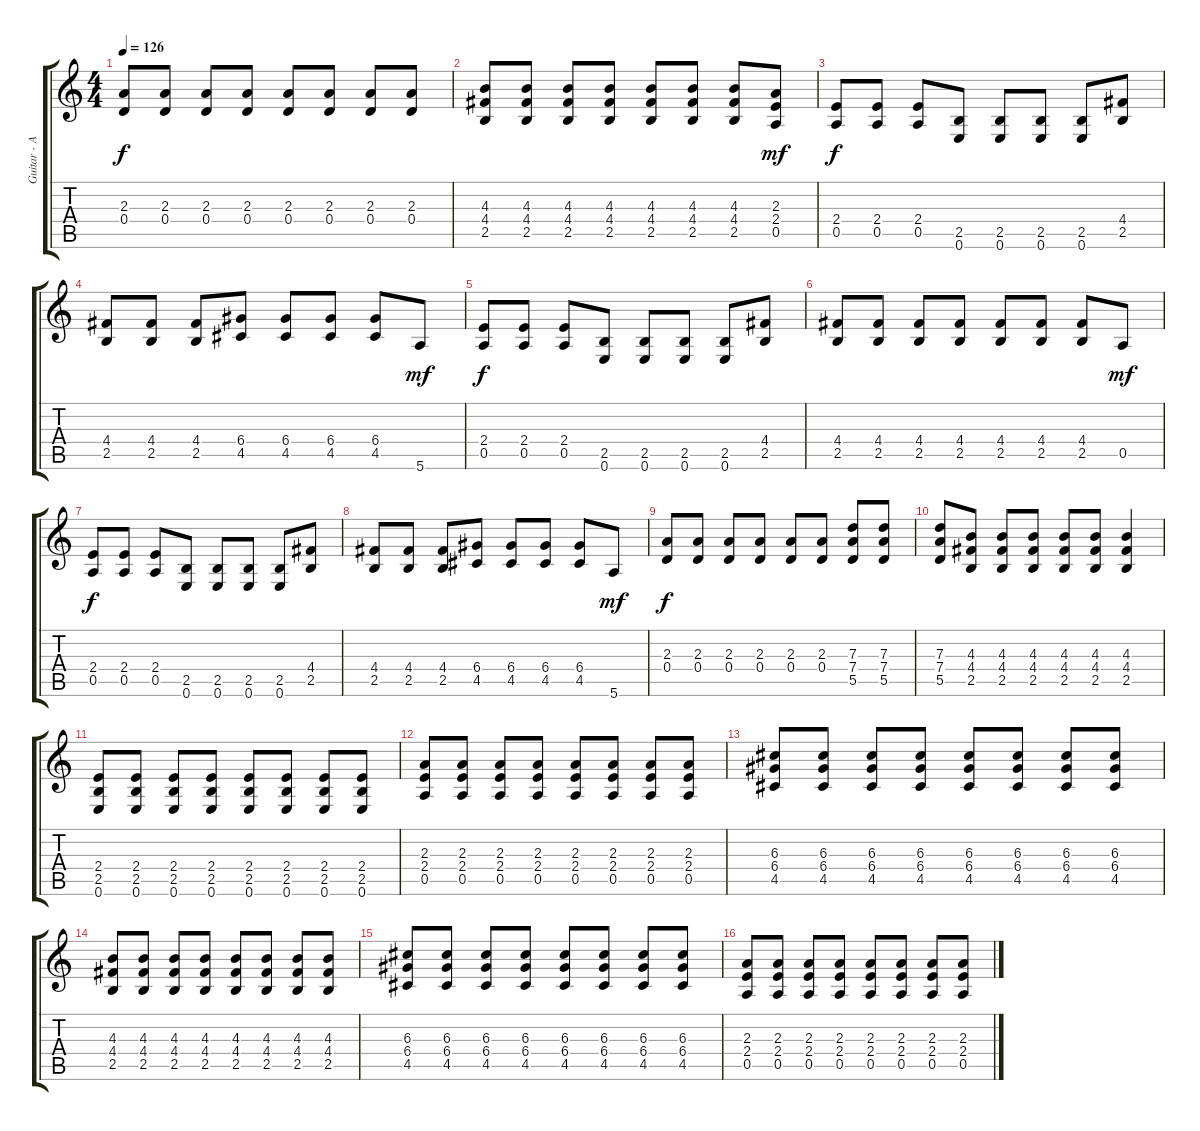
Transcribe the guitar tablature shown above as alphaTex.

\track ("Guitar - Alex" "Guitar - A") {instrument distortionguitar}
\staff {score tabs}
\tuning (E4 B3 G3 D3 A2 E2) {hide}
\ts (4 4)
\tempo 126
\clef g2
\ks c
(2.3 0.4).8{dy f} (2.3 0.4).8 (2.3 0.4).8 (2.3 0.4).8 (2.3 0.4).8{instrument distortionguitar} (2.3 0.4).8 (2.3 0.4).8 (2.3 0.4).8 |
(4.3 4.4 2.5).8 (4.3 4.4 2.5).8 (4.3 4.4 2.5).8 (4.3 4.4 2.5).8 (4.3 4.4 2.5).8 (4.3 4.4 2.5).8 (4.3 4.4 2.5).8 (2.3 2.4 0.5).8{dy mf} |
(2.4 0.5).8{dy f instrument electricguitarmuted} (2.4 0.5).8 (2.4 0.5).8 (2.5 0.6).8 (2.5 0.6).8 (2.5 0.6).8 (2.5 0.6).8 (4.4 2.5).8 |
(4.4 2.5).8 (4.4 2.5).8 (4.4 2.5).8 (6.4 4.5).8 (6.4 4.5).8 (6.4 4.5).8 (6.4 4.5).8 5.6.8{dy mf} |
(2.4 0.5).8{dy f} (2.4 0.5).8 (2.4 0.5).8 (2.5 0.6).8 (2.5 0.6).8 (2.5 0.6).8 (2.5 0.6).8 (4.4 2.5).8 |
(4.4 2.5).8 (4.4 2.5).8 (4.4 2.5).8 (4.4 2.5).8 (4.4 2.5).8 (4.4 2.5).8 (4.4 2.5).8 0.5.8{dy mf} |
(2.4 0.5).8{dy f} (2.4 0.5).8 (2.4 0.5).8 (2.5 0.6).8 (2.5 0.6).8 (2.5 0.6).8 (2.5 0.6).8 (4.4 2.5).8 |
(4.4 2.5).8 (4.4 2.5).8 (4.4 2.5).8 (6.4 4.5).8 (6.4 4.5).8 (6.4 4.5).8 (6.4 4.5).8 5.6.8{dy mf} |
(2.3 0.4).8{dy f} (2.3 0.4).8 (2.3 0.4).8 (2.3 0.4).8 (2.3 0.4).8{instrument distortionguitar} (2.3 0.4).8 (7.3 7.4 5.5).8 (7.3 7.4 5.5).8 |
(7.3 7.4 5.5).8 (4.3 4.4 2.5).8 (4.3 4.4 2.5).8 (4.3 4.4 2.5).8 (4.3 4.4 2.5).8 (4.3 4.4 2.5).8 (4.3 4.4 2.5).4 |
(2.4 2.5 0.6).8{instrument distortionguitar} (2.4 2.5 0.6).8 (2.4 2.5 0.6).8 (2.4 2.5 0.6).8 (2.4 2.5 0.6).8 (2.4 2.5 0.6).8 (2.4 2.5 0.6).8 (2.4 2.5 0.6).8 |
(2.3 2.4 0.5).8 (2.3 2.4 0.5).8 (2.3 2.4 0.5).8 (2.3 2.4 0.5).8 (2.3 2.4 0.5).8 (2.3 2.4 0.5).8 (2.3 2.4 0.5).8 (2.3 2.4 0.5).8 |
(6.3 6.4 4.5).8 (6.3 6.4 4.5).8 (6.3 6.4 4.5).8 (6.3 6.4 4.5).8 (6.3 6.4 4.5).8 (6.3 6.4 4.5).8 (6.3 6.4 4.5).8 (6.3 6.4 4.5).8 |
(4.3 4.4 2.5).8 (4.3 4.4 2.5).8 (4.3 4.4 2.5).8 (4.3 4.4 2.5).8 (4.3 4.4 2.5).8 (4.3 4.4 2.5).8 (4.3 4.4 2.5).8 (4.3 4.4 2.5).8 |
(6.3 6.4 4.5).8 (6.3 6.4 4.5).8 (6.3 6.4 4.5).8 (6.3 6.4 4.5).8 (6.3 6.4 4.5).8 (6.3 6.4 4.5).8 (6.3 6.4 4.5).8 (6.3 6.4 4.5).8 |
(2.3 2.4 0.5).8 (2.3 2.4 0.5).8 (2.3 2.4 0.5).8 (2.3 2.4 0.5).8 (2.3 2.4 0.5).8 (2.3 2.4 0.5).8 (2.3 2.4 0.5).8 (2.3 2.4 0.5).8
